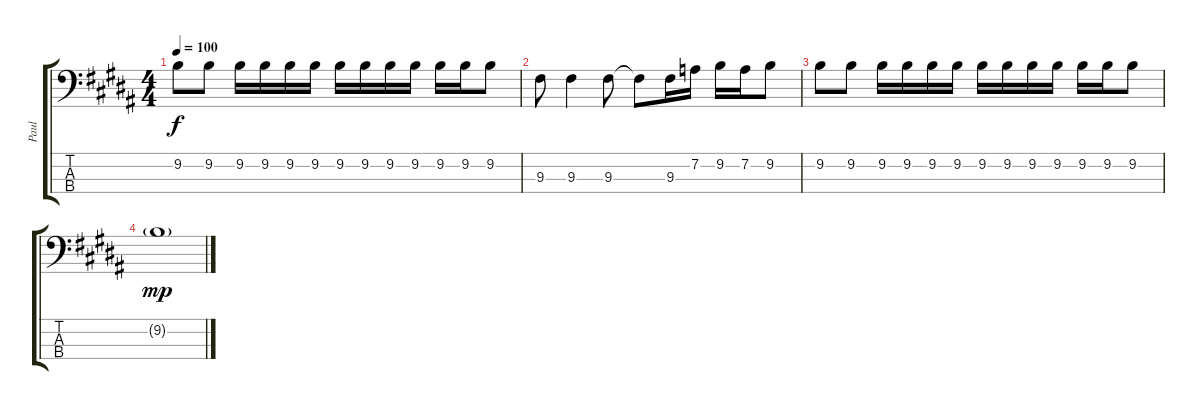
\track ("Paul " "Paul ") {instrument electricbasspick}
\staff {score tabs}
\tuning (G2 D2 A1 E1) {hide}
\ts (4 4)
\tempo 100
\clef f4
\ks b
9.2.8{dy f} 9.2.8 9.2.16 9.2.16 9.2.16 9.2.16 9.2.16 9.2.16 9.2.16 9.2.16 9.2.16 9.2.16 9.2.8 |
9.3.8 9.3.4 9.3.8 9.3{t}.8 9.3.16 7.2.16 9.2.16 7.2.16 9.2.8 |
9.2.8 9.2.8 9.2.16 9.2.16 9.2.16 9.2.16 9.2.16 9.2.16 9.2.16 9.2.16 9.2.16 9.2.16 9.2.8 |
9.2{g}.1{dy mp}
